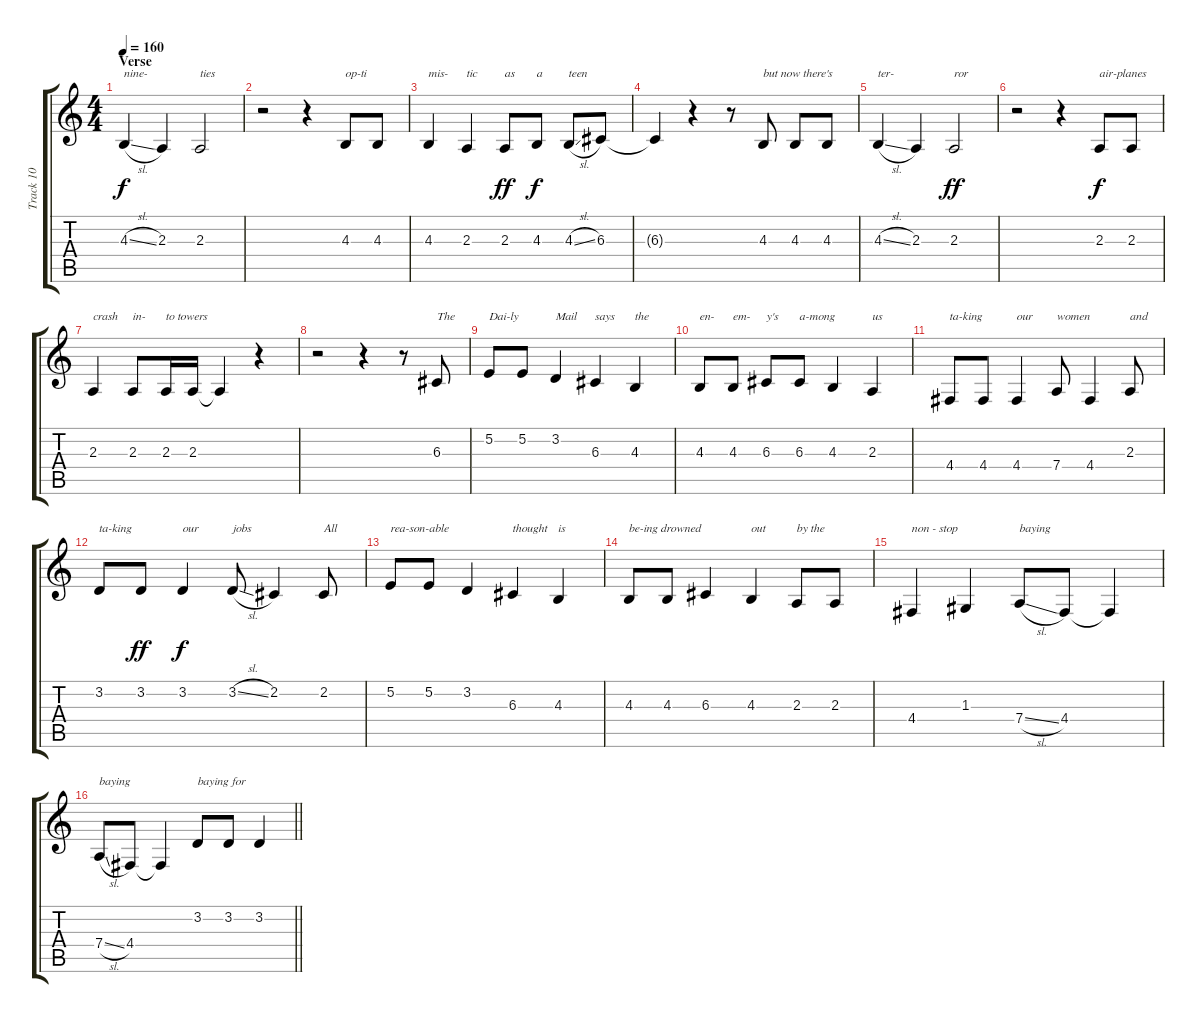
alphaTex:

\track ("Track 10" "Track 10") {instrument tenorsax}
\staff {score tabs}
\tuning (E4 B3 G3 D3 A2 E2) {hide}
\ts (4 4)
\section ("" "Verse")
\tempo 160
\clef g2
\ks c
4.3{sl}.4{txt "nine-" dy f} 2.3.4 2.3.2{txt "ties"} |
r.2 r.4 4.3.8{txt "op-ti"} 4.3.8 |
4.3.4{txt "mis-"} 2.3.4{txt "tic"} 2.3.8{txt "as" dy ff} 4.3.8{txt "a" dy f} 4.3{sl}.8{txt "teen"} 6.3.8 |
6.3{t}.4 r.4 r.8 4.3.8{txt "but now there's "} 4.3.8 4.3.8 |
4.3{sl}.4{txt "ter-"} 2.3.4 2.3.2{txt "ror" dy ff} |
r.2 r.4 2.3.8{txt "air-planes" dy f} 2.3.8 |
2.3.4{txt "crash"} 2.3.8{txt "in-"} 2.3.16{txt "to towers"} 2.3.16 2.3{t}.4 r.4 |
r.2 r.4 r.8 6.3.8{txt "The"} |
5.2.8{txt "Dai-ly "} 5.2.8 3.2.4{txt "Mail"} 6.3.4{txt "says"} 4.3.4{txt "the"} |
4.3.8{txt "en-"} 4.3.8{txt "em-"} 6.3.8{txt "y's"} 6.3.8{txt "a-mong"} 4.3.4 2.3.4{txt "us"} |
4.4.8{txt "ta-king"} 4.4.8 4.4.4{txt "our"} 7.4.8{txt "women"} 4.4.4 2.3.8{txt "and"} |
3.2.8{txt "ta-king"} 3.2.8{dy ff} 3.2.4{txt "our" dy f} 3.2{sl}.8{txt "jobs"} 2.2.4 2.2.8{txt "All"} |
5.2.8{txt "rea-son-able"} 5.2.8 3.2.4 6.3.4{txt "thought"} 4.3.4{txt "is"} |
4.3.8{txt "be-ing drowned"} 4.3.8 6.3.4 4.3.4{txt "out"} 2.3.8{txt "by the"} 2.3.8 |
4.4.4{txt "non - stop"} 1.3.4 7.4{sl}.8{txt "baying"} 4.4.8 4.4{t}.4 |
\barLineRight lightlight
7.4{sl}.8{txt "baying"} 4.4.8 4.4{t}.4 3.2.8{txt "baying for"} 3.2.8 3.2.4
